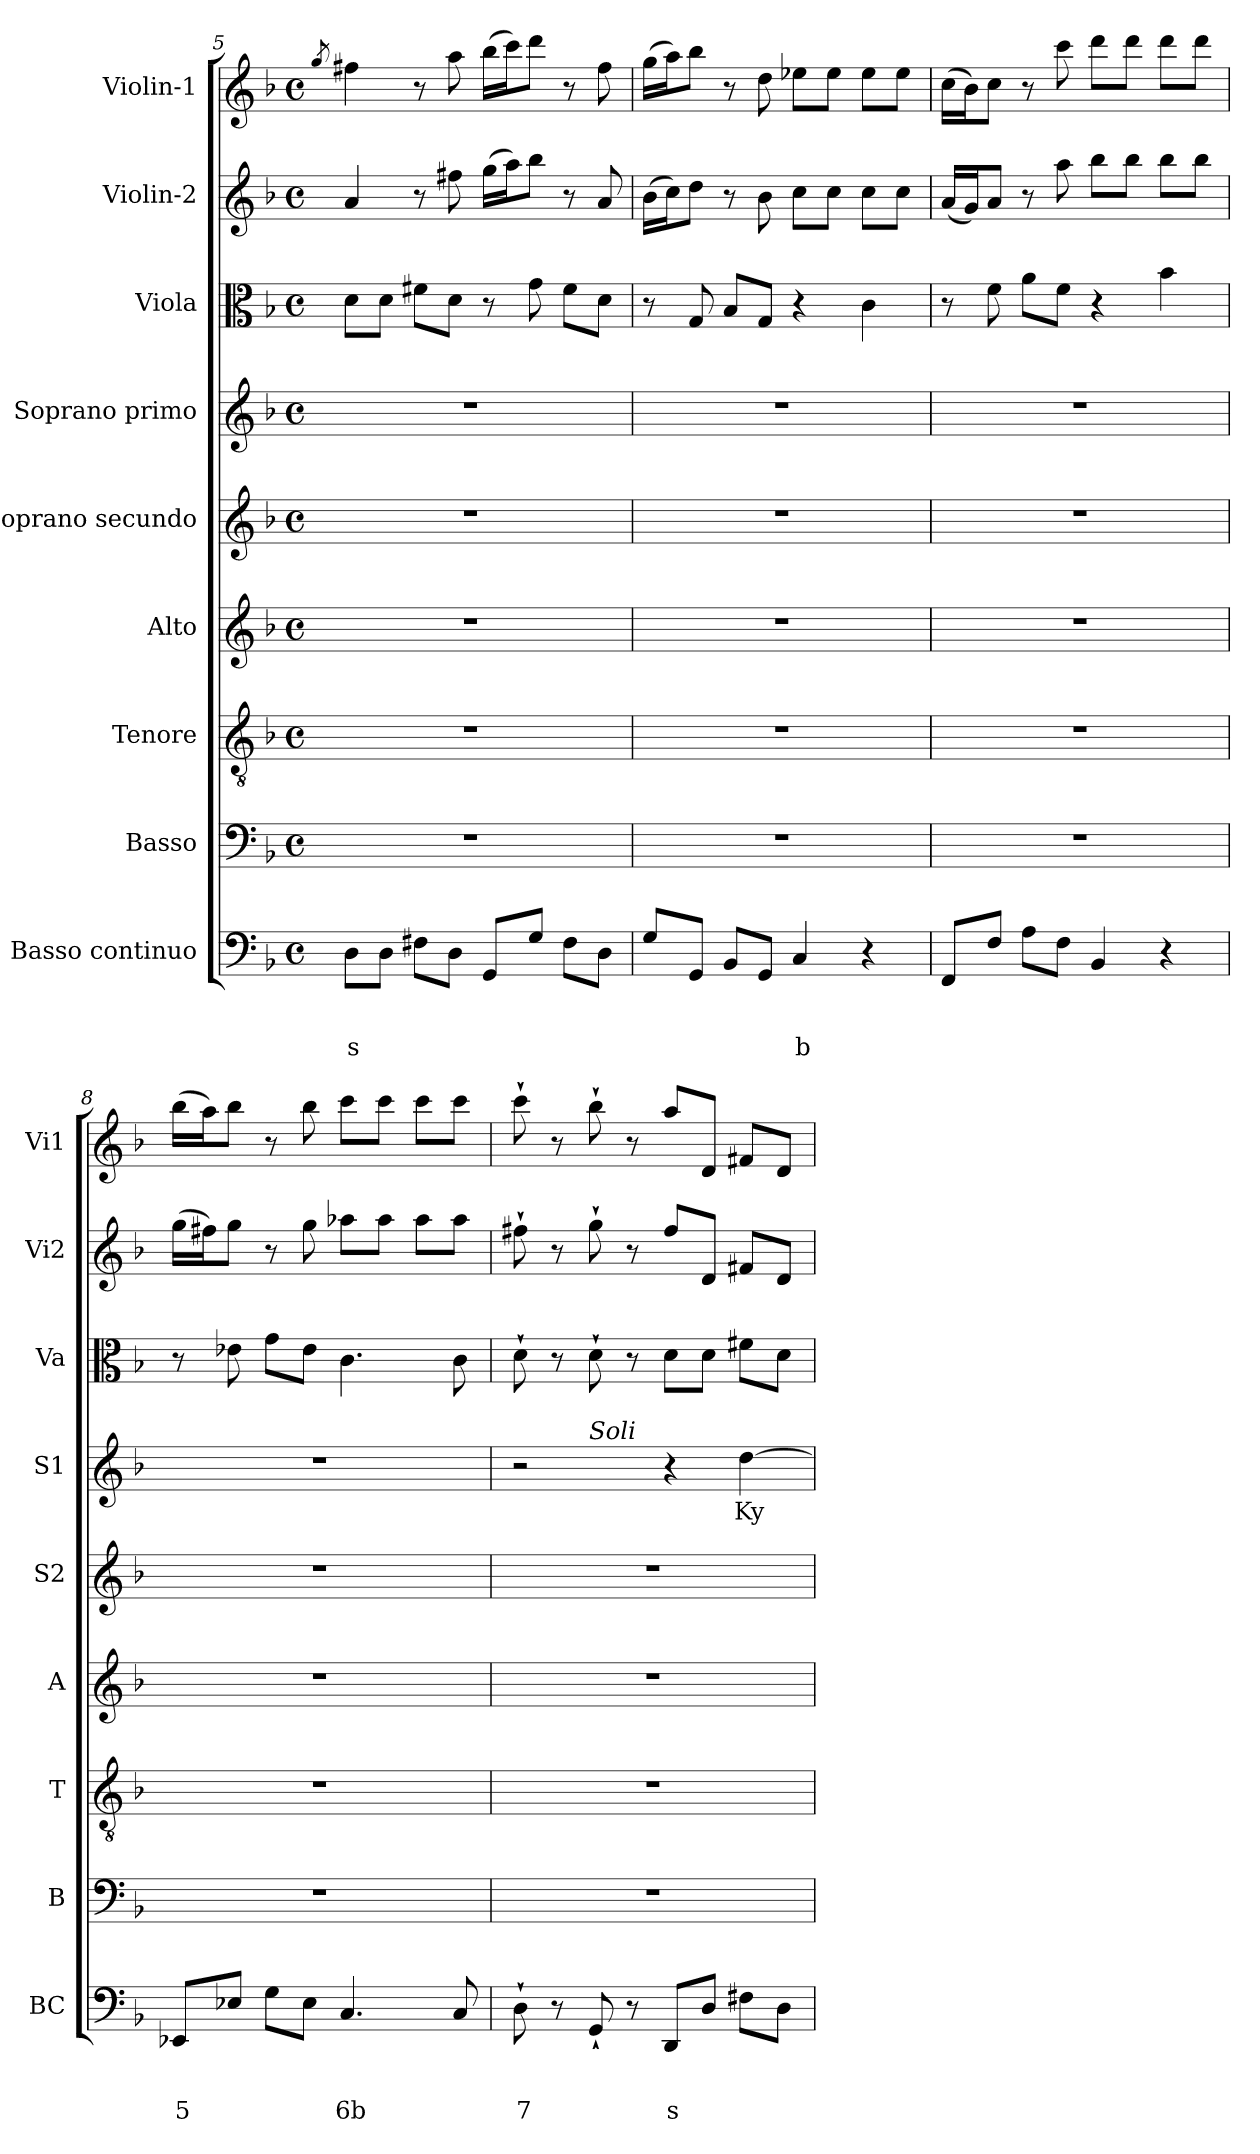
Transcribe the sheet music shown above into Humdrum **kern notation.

**kern	**text	**text	**text	**kern	**kern	**kern	**kern	**kern	**text	**kern	**kern	**kern
*part9	*part9	*part9	*part9	*part8	*part7	*part6	*part5	*part4	*part4	*part3	*part2	*part1
*staff9	*staff9	*staff9	*staff9	*staff8	*staff7	*staff6	*staff5	*staff4	*staff4	*staff3	*staff2	*staff1
*I"Basso continuo	*	*	*	*I"Basso	*I"Tenore	*I"Alto	*I"Soprano secundo	*I"Soprano primo	*	*I"Viola	*I"Violin-2	*I"Violin-1
*I'BC	*	*	*	*I'B	*I'T	*I'A	*I'S2	*I'S1	*	*I'Va	*I'Vi2	*I'Vi1
*clefF4	*	*	*	*clefF4	*clefGv2	*clefG2	*clefG2	*clefG2	*	*clefC3	*clefG2	*clefG2
*k[b-]	*	*	*	*k[b-]	*k[b-]	*k[b-]	*k[b-]	*k[b-]	*	*k[b-]	*k[b-]	*k[b-]
*F:	*	*	*	*F:	*F:	*F:	*F:	*F:	*	*F:	*F:	*F:
*M4/4	*	*	*	*M4/4	*M4/4	*M4/4	*M4/4	*M4/4	*	*M4/4	*M4/4	*M4/4
*met(c)	*	*	*	*met(c)	*met(c)	*met(c)	*met(c)	*met(c)	*	*met(c)	*met(c)	*met(c)
=5	=5	=5	=5	=5	=5	=5	=5	=5	=5	=5	=5	=5
.	.	.	.	.	.	.	.	.	.	.	.	8qgg/
!	!	!	!LO:LY:b	!	!	!	!	!	!	!	!	!
8D\L	.	.	s	1r	1r	1r	1r	1r	.	8d\L	4a/	4ff#X\
8D\J	.	.	.	.	.	.	.	.	.	8d\J	.	.
8F#X\L	.	.	.	.	.	.	.	.	.	8f#X\L	8r	8r
8D\J	.	.	.	.	.	.	.	.	.	8d\J	8ff#X\	8aa\
8GG/L	.	.	.	.	.	.	.	.	.	8r	(>16gg\LL	(>16bb-\LL
.	.	.	.	.	.	.	.	.	.	.	16aa\J)	16ccc\J)
8G/J	.	.	.	.	.	.	.	.	.	8g\	8bb-\J	8ddd\J
8F#\L	.	.	.	.	.	.	.	.	.	8f#\L	8r	8r
8D\J	.	.	.	.	.	.	.	.	.	8d\J	8a/	8ff#\
=6	=6	=6	=6	=6	=6	=6	=6	=6	=6	=6	=6	=6
8G/L	.	.	.	1r	1r	1r	1r	1r	.	8r	(>16b-\LL	(>16gg\LL
.	.	.	.	.	.	.	.	.	.	.	16cc\J)	16aa\J)
8GG/J	.	.	.	.	.	.	.	.	.	8G/	8dd\J	8bb-\J
8BB-/L	.	.	.	.	.	.	.	.	.	8B-/L	8r	8r
8GG/J	.	.	.	.	.	.	.	.	.	8G/J	8b-\	8dd\
!	!	!	!LO:LY:b	!	!	!	!	!	!	!	!	!
4C/	.	.	b	.	.	.	.	.	.	4r	8cc\L	8ee-X\L
.	.	.	.	.	.	.	.	.	.	.	8cc\J	8ee-\J
4r	.	.	.	.	.	.	.	.	.	4c\	8cc\L	8ee-\L
.	.	.	.	.	.	.	.	.	.	.	8cc\J	8ee-\J
!!LO:PB:g=z
=7	=7	=7	=7	=7	=7	=7	=7	=7	=7	=7	=7	=7
8FF/L	.	.	.	1r	1r	1r	1r	1r	.	8r	(<16a/LL	(>16cc\LL
.	.	.	.	.	.	.	.	.	.	.	16g/J)	16b-\J)
8F/J	.	.	.	.	.	.	.	.	.	8f\	8a/J	8cc\J
8A\L	.	.	.	.	.	.	.	.	.	8a\L	8r	8r
8F\J	.	.	.	.	.	.	.	.	.	8f\J	8aa\	8ccc\
4BB-/	.	.	.	.	.	.	.	.	.	4r	8bb-\L	8ddd\L
.	.	.	.	.	.	.	.	.	.	.	8bb-\J	8ddd\J
4r	.	.	.	.	.	.	.	.	.	4b-\	8bb-\L	8ddd\L
.	.	.	.	.	.	.	.	.	.	.	8bb-\J	8ddd\J
=8	=8	=8	=8	=8	=8	=8	=8	=8	=8	=8	=8	=8
!	!	!	!LO:LY:b	!	!	!	!	!	!	!	!	!
8EE-X/L	.	.	5	1r	1r	1r	1r	1r	.	8r	(>16gg\LL	(>16bb-\LL
.	.	.	.	.	.	.	.	.	.	.	16ff#X\J)	16aa\J)
8E-X/J	.	.	.	.	.	.	.	.	.	8e-X\	8gg\J	8bb-\J
8G\L	.	.	.	.	.	.	.	.	.	8g\L	8r	8r
8E-\J	.	.	.	.	.	.	.	.	.	8e-\J	8gg\	8bb-\
!	!	!	!LO:LY:b	!	!	!	!	!	!	!	!	!
4.C/	.	.	6b	.	.	.	.	.	.	4.c\	8aa-X\L	8ccc\L
.	.	.	.	.	.	.	.	.	.	.	8aa-\J	8ccc\J
.	.	.	.	.	.	.	.	.	.	.	8aa-\L	8ccc\L
8C/	.	.	.	.	.	.	.	.	.	8c\	8aa-\J	8ccc\J
=9	=9	=9	=9	=9	=9	=9	=9	=9	=9	=9	=9	=9
!	!	!	!LO:LY:b	!	!	!	!	!	!	!	!	!
*	*	*	*	*	*	*	*	*^	*	*	*	*
8D`>\	.	.	7	1r	1r	1r	1r	2r	4ryy	.	8d`>\	8ff#X`>\	8ccc`>`>\
8r	.	.	.	.	.	.	.	.	.	.	8r	8r	8r
!	!	!	!	!	!	!	!	!	!LO:TX:a:i:t=Soli	!	!	!	!
8GG`</	.	.	.	.	.	.	.	.	2.ryy	.	8d`>\	8gg`>\	8bb-`>\
8r	.	.	.	.	.	.	.	.	.	.	8r	8r	8r
!	!	!	!LO:LY:b	!	!	!	!	!	!	!	!	!	!
8DD/L	.	.	s	.	.	.	.	4r	.	.	8d\L	8ff#/L	8aa/L
8D/J	.	.	.	.	.	.	.	.	.	.	8d\J	8d/J	8d/J
!	!	!	!	!	!	!	!	!	!	!LO:LY:b	!	!	!
8F#X\L	.	.	.	.	.	.	.	[4dd\	.	Ky-	8f#X\L	8f#X/L	8f#X/L
8D\J	.	.	.	.	.	.	.	.	.	.	8d\J	8d/J	8d/J
*	*	*	*	*	*	*	*	*v	*v	*	*	*	*
=	=	=	=	=	=	=	=	=	=	=	=	=
*-	*-	*-	*-	*-	*-	*-	*-	*-	*-	*-	*-	*-
